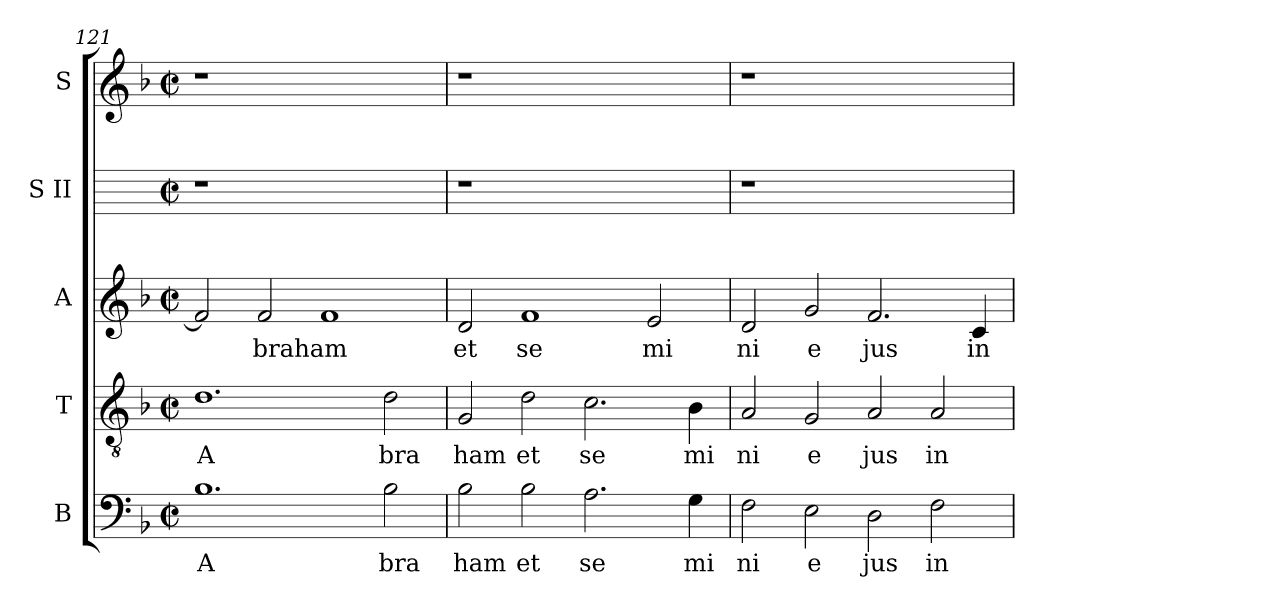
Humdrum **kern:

**kern	**text	**kern	**text	**kern	**text	**kern	**kern
*part5	*part5	*part4	*part4	*part3	*part3	*part2	*part1
*staff5	*staff5	*staff4	*staff4	*staff3	*staff3	*staff2	*staff1
*I"B	*	*I"T	*	*I"A	*	*I"S II	*I"S
*I'B	*	*I'T	*	*I'A	*	*	*I'S
*clefF4	*	*clefGv2	*	*clefG2	*	*	*clefG2
*k[b-]	*	*k[b-]	*	*k[b-]	*	*k[]	*k[b-]
*F:	*	*F:	*	*F:	*	*C:	*F:
*M2/2	*	*M2/2	*	*M2/2	*	*M2/2	*M2/2
*met(c|)	*	*met(c|)	*	*met(c|)	*	*met(c|)	*met(c|)
=121	=121	=121	=121	=121	=121	=121	=121
!	!LO:LY:b:cj	!	!LO:LY:b:cj	!	!LO:LY:b:cj	!	!
1.B-	A	1.d	A	2f/]	.	1r	1r
!	!	!	!	!	!LO:LY:b:cj	!	!
.	.	.	.	2f/	braham	.	.
!	!	!	!	!	!LO:LY:b:cj	!	!
.	.	.	.	1f	.	1ryy	1ryy
!	!LO:LY:b:cj	!	!LO:LY:b:cj	!	!	!	!
2B-\	bra	2d\	bra	.	.	.	.
=122	=122	=122	=122	=122	=122	=122	=122
!	!LO:LY:b:cj	!	!LO:LY:b:cj	!	!LO:LY:b:cj	!	!
2B-\	ham	2G/	ham	2d/	et	1r	1r
!	!LO:LY:b:cj	!	!LO:LY:b:cj	!	!LO:LY:b:cj	!	!
2B-\	et	2d\	et	1f	se	.	.
!	!LO:LY:b:cj	!	!LO:LY:b:cj	!	!	!	!
2.A\	se	2.c\	se	.	.	1ryy	1ryy
!	!	!	!	!	!LO:LY:b:cj	!	!
.	.	.	.	2e/	mi	.	.
!	!LO:LY:b:cj	!	!LO:LY:b:cj	!	!	!	!
4G\	mi	4B-\	mi	.	.	.	.
=123	=123	=123	=123	=123	=123	=123	=123
!	!LO:LY:b:cj	!	!LO:LY:b:cj	!	!LO:LY:b:cj	!	!
2F\	ni	2A/	ni	2d/	ni	1r	1r
!	!LO:LY:b:cj	!	!LO:LY:b:cj	!	!LO:LY:b:cj	!	!
2E\	e	2G/	e	2g/	e	.	.
!	!LO:LY:b:cj	!	!LO:LY:b:cj	!	!LO:LY:b:cj	!	!
2D\	jus	2A/	jus	2.f/	jus	1ryy	1ryy
!	!LO:LY:b:cj	!	!LO:LY:b:cj	!	!	!	!
2F\	in	2A/	in	.	.	.	.
!	!	!	!	!	!LO:LY:b:cj	!	!
.	.	.	.	4c/	in	.	.
=	=	=	=	=	=	=	=
*-	*-	*-	*-	*-	*-	*-	*-
